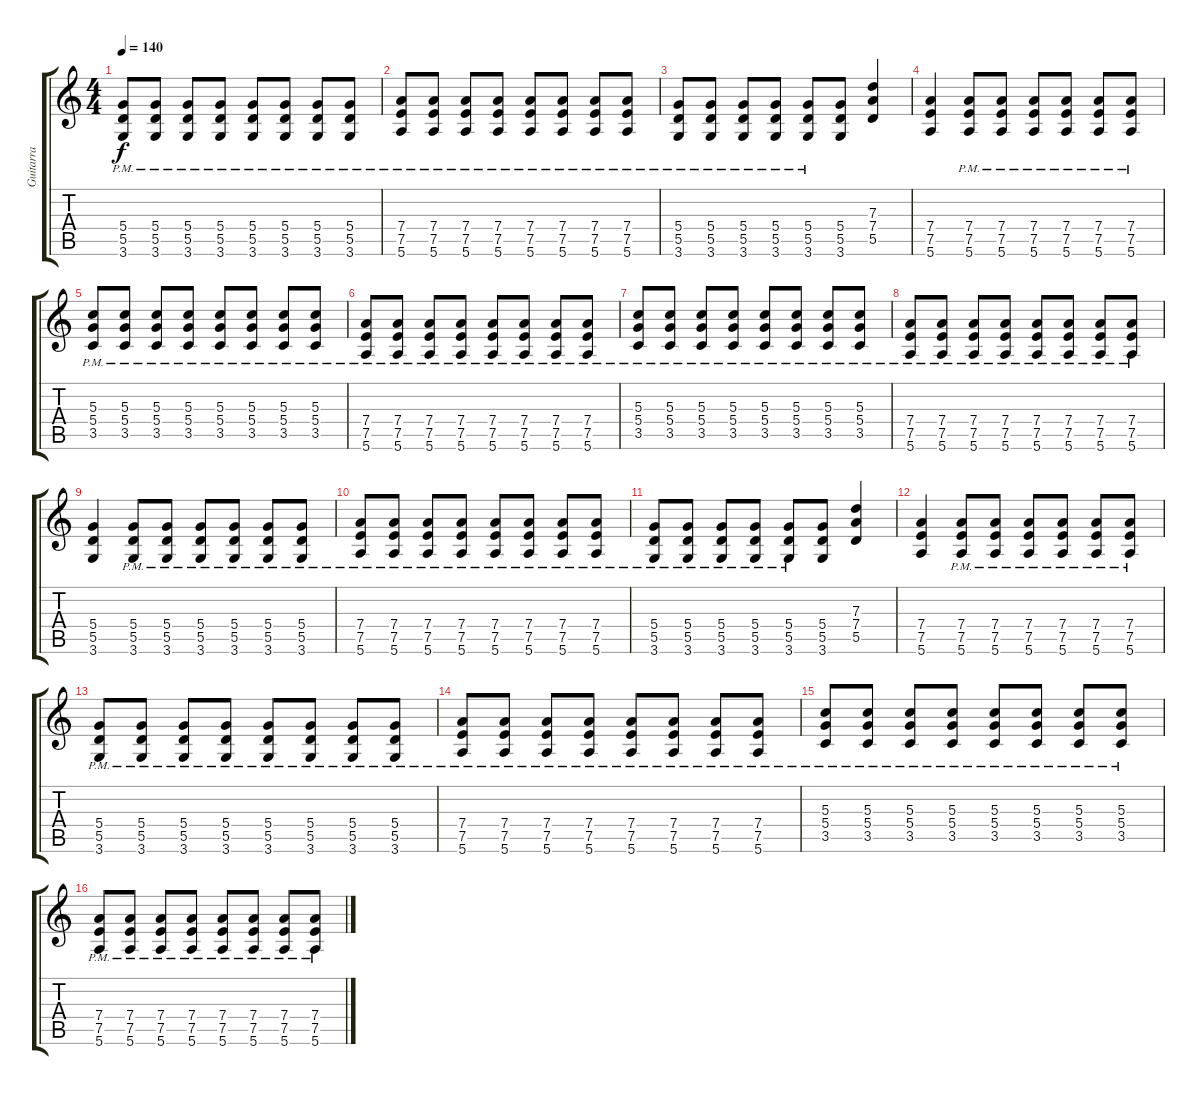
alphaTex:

\track ("Guitarra" "Guitarra") {instrument distortionguitar}
\staff {score tabs}
\tuning (E4 B3 G3 D3 A2 E2) {hide}
\ts (4 4)
\tempo 140
\clef g2
\ks c
(5.4{pm} 5.5{pm} 3.6{pm}).8{dy f} (5.4{pm} 5.5{pm} 3.6{pm}).8 (5.4{pm} 5.5{pm} 3.6{pm}).8 (5.4{pm} 5.5{pm} 3.6{pm}).8 (5.4{pm} 5.5{pm} 3.6{pm}).8 (5.4{pm} 5.5{pm} 3.6{pm}).8 (5.4{pm} 5.5{pm} 3.6{pm}).8 (5.4{pm} 5.5{pm} 3.6{pm}).8 |
(7.4{pm} 7.5{pm} 5.6{pm}).8 (7.4{pm} 7.5{pm} 5.6{pm}).8 (7.4{pm} 7.5{pm} 5.6{pm}).8 (7.4{pm} 7.5{pm} 5.6{pm}).8 (7.4{pm} 7.5{pm} 5.6{pm}).8 (7.4{pm} 7.5{pm} 5.6{pm}).8 (7.4{pm} 7.5{pm} 5.6{pm}).8 (7.4{pm} 7.5{pm} 5.6{pm}).8 |
(5.4{pm} 5.5{pm} 3.6{pm}).8 (5.4{pm} 5.5{pm} 3.6{pm}).8 (5.4{pm} 5.5{pm} 3.6{pm}).8 (5.4{pm} 5.5{pm} 3.6{pm}).8 (5.4{pm} 5.5{pm} 3.6{pm}).8 (5.4 5.5 3.6).8 (7.3 7.4 5.5).4 |
(7.4 7.5 5.6).4 (7.4{pm} 7.5{pm} 5.6{pm}).8 (7.4{pm} 7.5{pm} 5.6{pm}).8 (7.4{pm} 7.5{pm} 5.6{pm}).8 (7.4{pm} 7.5{pm} 5.6{pm}).8 (7.4{pm} 7.5{pm} 5.6{pm}).8 (7.4{pm} 7.5{pm} 5.6{pm}).8 |
(5.3{pm} 5.4{pm} 3.5{pm}).8 (5.3{pm} 5.4{pm} 3.5{pm}).8 (5.3{pm} 5.4{pm} 3.5{pm}).8 (5.3{pm} 5.4{pm} 3.5{pm}).8 (5.3{pm} 5.4{pm} 3.5{pm}).8 (5.3{pm} 5.4{pm} 3.5{pm}).8 (5.3{pm} 5.4{pm} 3.5{pm}).8 (5.3{pm} 5.4{pm} 3.5{pm}).8 |
(7.4{pm} 7.5{pm} 5.6{pm}).8 (7.4{pm} 7.5{pm} 5.6{pm}).8 (7.4{pm} 7.5{pm} 5.6{pm}).8 (7.4{pm} 7.5{pm} 5.6{pm}).8 (7.4{pm} 7.5{pm} 5.6{pm}).8 (7.4{pm} 7.5{pm} 5.6{pm}).8 (7.4{pm} 7.5{pm} 5.6{pm}).8 (7.4{pm} 7.5{pm} 5.6{pm}).8 |
(5.3{pm} 5.4{pm} 3.5{pm}).8 (5.3{pm} 5.4{pm} 3.5{pm}).8 (5.3{pm} 5.4{pm} 3.5{pm}).8 (5.3{pm} 5.4{pm} 3.5{pm}).8 (5.3{pm} 5.4{pm} 3.5{pm}).8 (5.3{pm} 5.4{pm} 3.5{pm}).8 (5.3{pm} 5.4{pm} 3.5{pm}).8 (5.3{pm} 5.4{pm} 3.5{pm}).8 |
(7.4{pm} 7.5{pm} 5.6{pm}).8 (7.4{pm} 7.5{pm} 5.6{pm}).8 (7.4{pm} 7.5{pm} 5.6{pm}).8 (7.4{pm} 7.5{pm} 5.6{pm}).8 (7.4{pm} 7.5{pm} 5.6{pm}).8 (7.4{pm} 7.5{pm} 5.6{pm}).8 (7.4{pm} 7.5{pm} 5.6{pm}).8 (7.4{pm} 7.5{pm} 5.6{pm}).8 |
(5.4 5.5 3.6).4 (5.4{pm} 5.5{pm} 3.6{pm}).8 (5.4{pm} 5.5{pm} 3.6{pm}).8 (5.4{pm} 5.5{pm} 3.6{pm}).8 (5.4{pm} 5.5{pm} 3.6{pm}).8 (5.4{pm} 5.5{pm} 3.6{pm}).8 (5.4{pm} 5.5{pm} 3.6{pm}).8 |
(7.4{pm} 7.5{pm} 5.6{pm}).8 (7.4{pm} 7.5{pm} 5.6{pm}).8 (7.4{pm} 7.5{pm} 5.6{pm}).8 (7.4{pm} 7.5{pm} 5.6{pm}).8 (7.4{pm} 7.5{pm} 5.6{pm}).8 (7.4{pm} 7.5{pm} 5.6{pm}).8 (7.4{pm} 7.5{pm} 5.6{pm}).8 (7.4{pm} 7.5{pm} 5.6{pm}).8 |
(5.4{pm} 5.5{pm} 3.6{pm}).8 (5.4{pm} 5.5{pm} 3.6{pm}).8 (5.4{pm} 5.5{pm} 3.6{pm}).8 (5.4{pm} 5.5{pm} 3.6{pm}).8 (5.4{pm} 5.5{pm} 3.6{pm}).8 (5.4 5.5 3.6).8 (7.3 7.4 5.5).4 |
(7.4 7.5 5.6).4 (7.4{pm} 7.5{pm} 5.6{pm}).8 (7.4{pm} 7.5{pm} 5.6{pm}).8 (7.4{pm} 7.5{pm} 5.6{pm}).8 (7.4{pm} 7.5{pm} 5.6{pm}).8 (7.4{pm} 7.5{pm} 5.6{pm}).8 (7.4{pm} 7.5{pm} 5.6{pm}).8 |
(5.4{pm} 5.5{pm} 3.6{pm}).8 (5.4{pm} 5.5{pm} 3.6{pm}).8 (5.4{pm} 5.5{pm} 3.6{pm}).8 (5.4{pm} 5.5{pm} 3.6{pm}).8 (5.4{pm} 5.5{pm} 3.6{pm}).8 (5.4{pm} 5.5{pm} 3.6{pm}).8 (5.4{pm} 5.5{pm} 3.6{pm}).8 (5.4{pm} 5.5{pm} 3.6{pm}).8 |
(7.4{pm} 7.5{pm} 5.6{pm}).8 (7.4{pm} 7.5{pm} 5.6{pm}).8 (7.4{pm} 7.5{pm} 5.6{pm}).8 (7.4{pm} 7.5{pm} 5.6{pm}).8 (7.4{pm} 7.5{pm} 5.6{pm}).8 (7.4{pm} 7.5{pm} 5.6{pm}).8 (7.4{pm} 7.5{pm} 5.6{pm}).8 (7.4{pm} 7.5{pm} 5.6{pm}).8 |
(5.3{pm} 5.4{pm} 3.5{pm}).8 (5.3{pm} 5.4{pm} 3.5{pm}).8 (5.3{pm} 5.4{pm} 3.5{pm}).8 (5.3{pm} 5.4{pm} 3.5{pm}).8 (5.3{pm} 5.4{pm} 3.5{pm}).8 (5.3{pm} 5.4{pm} 3.5{pm}).8 (5.3{pm} 5.4{pm} 3.5{pm}).8 (5.3{pm} 5.4{pm} 3.5{pm}).8 |
(7.4{pm} 7.5{pm} 5.6{pm}).8 (7.4{pm} 7.5{pm} 5.6{pm}).8 (7.4{pm} 7.5{pm} 5.6{pm}).8 (7.4{pm} 7.5{pm} 5.6{pm}).8 (7.4{pm} 7.5{pm} 5.6{pm}).8 (7.4{pm} 7.5{pm} 5.6{pm}).8 (7.4{pm} 7.5{pm} 5.6{pm}).8 (7.4{pm} 7.5{pm} 5.6{pm}).8
